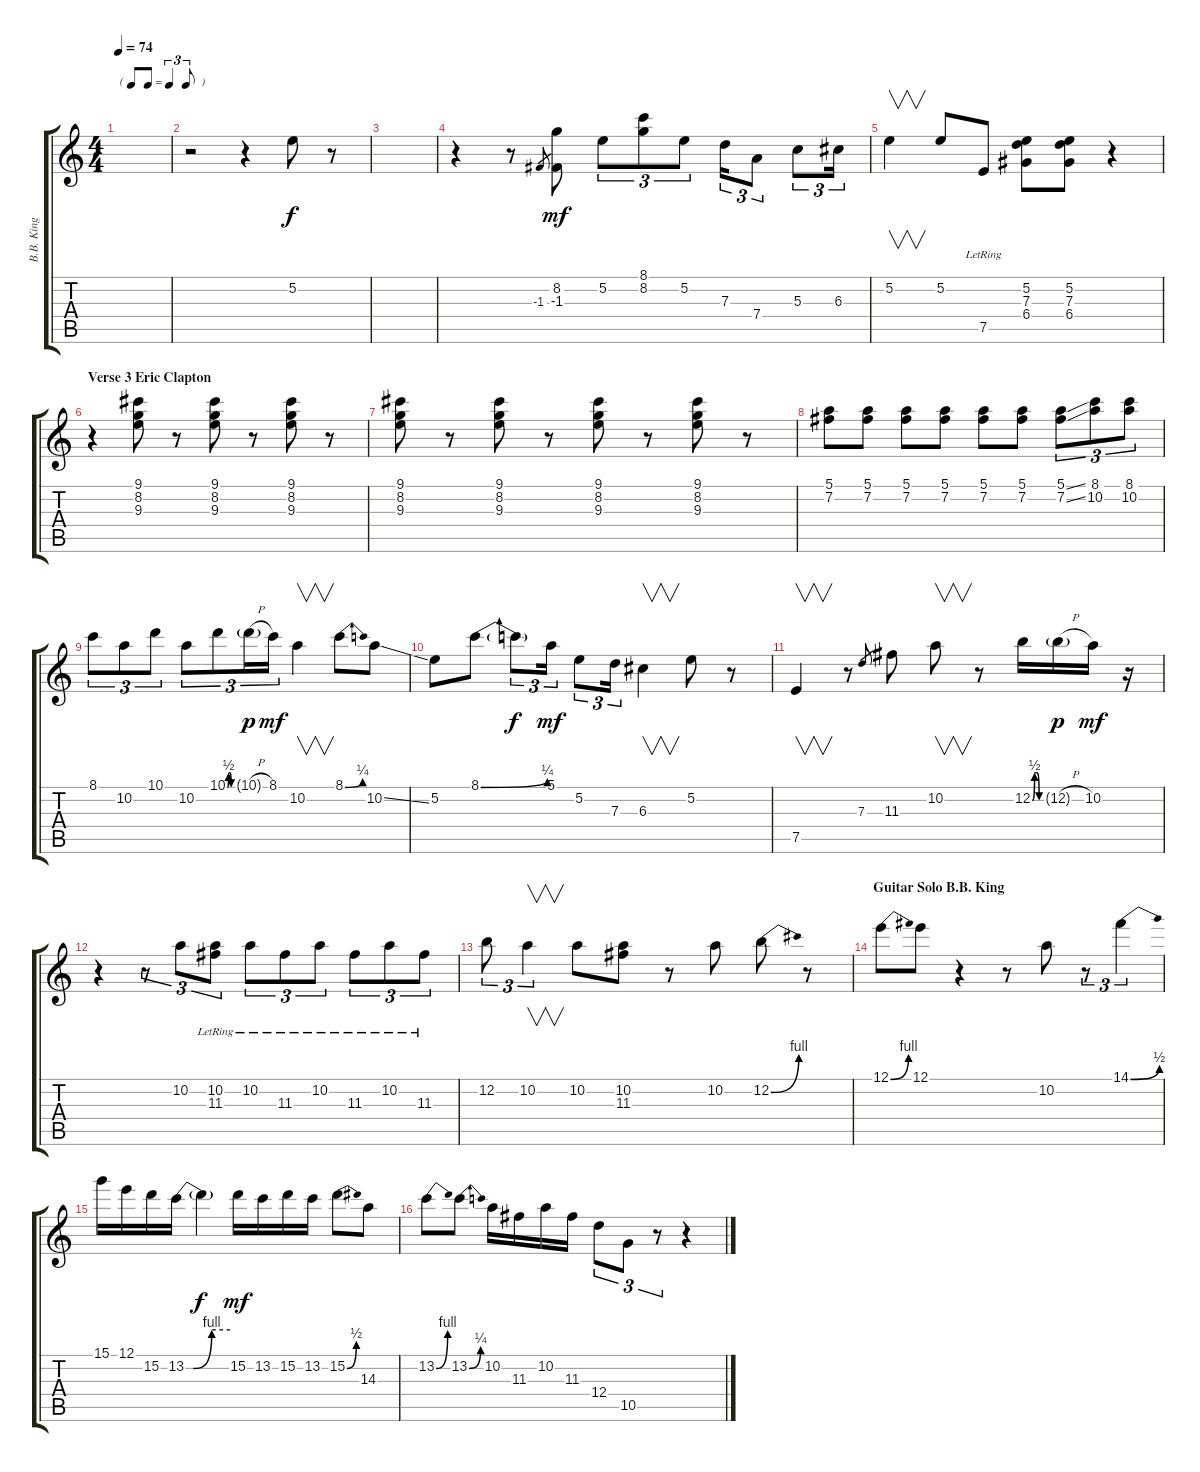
\track ("B.B. King" "B.B. King") {instrument acousticguitarsteel}
\staff {score tabs}
\tuning (E4 B3 G3 D3 A2 E2) {hide}
\ts (4 4)
\tf triplet8th
\tempo 74
\clef g2
\ks c
|
r.2 r.4 5.2.8 r.8 |
|
r.4 r.8 -1.3.8{gr dy f} (8.2 -1.3).8{dy mf} 5.2.8{tu (3 2)} (8.1 8.2).8{tu (3 2)} 5.2.8{tu (3 2)} 7.3.16{tu (3 2)} 7.4.8{tu (3 2)} 5.3.8{tu (3 2)} 6.3.16{tu (3 2)} |
5.2.4{v} 5.2.8 7.5{lr}.8 (5.2 7.3 6.4).8 (5.2 7.3 6.4).8 r.4 |
\section ("" "Verse 3 Eric Clapton")
r.4 (9.1 8.2 9.3).8 r.8 (9.1 8.2 9.3).8 r.8 (9.1 8.2 9.3).8 r.8 |
(9.1 8.2 9.3).8 r.8 (9.1 8.2 9.3).8 r.8 (9.1 8.2 9.3).8 r.8 (9.1 8.2 9.3).8 r.8 |
(5.1 7.2).8 (5.1 7.2).8 (5.1 7.2).8 (5.1 7.2).8 (5.1 7.2).8 (5.1 7.2).8 (5.1{ss} 7.2{ss}).8{tu (3 2)} (8.1 10.2).8{tu (3 2)} (8.1 10.2).8{tu (3 2)} |
8.1.8{tu (3 2)} 10.2.8{tu (3 2)} 10.1.8{tu (3 2)} 10.2.8{tu (3 2)} 10.1{be (custom 0 0 15 2 30 2 45 0 60 0)}.8{tu (3 2)} 10.1{h g}.16{tu (3 2) dy p} 8.1.16{tu (3 2) dy mf} 10.2.4{v} 8.1{be (bend 0 0 60 1)}.8 10.2{ss}.8 |
5.2.8 8.1{be (bend 0 0 60 1)}.8 8.1{t}.8{tu (3 2) dy f} 5.1.16{tu (3 2) dy mf} 5.2.8{tu (3 2)} 7.3.16{tu (3 2)} 6.3.4{v} 5.2.8 r.8 |
7.5.4{v} r.8 7.3.8{gr} 11.3.8 10.2.8{v} r.8 12.2{be (custom 0 0 15 2 30 2 45 0 60 0)}.16 12.2{h g}.16{dy p} 10.2.16{dy mf} r.16 |
r.4 r.8{tu (3 2)} 10.2.8{tu (3 2)} (10.2 11.3{lr}).8{tu (3 2)} 10.2{lr}.8{tu (3 2)} 11.3{lr}.8{tu (3 2)} 10.2{lr}.8{tu (3 2)} 11.3{lr}.8{tu (3 2)} 10.2{lr}.8{tu (3 2)} 11.3{lr}.8{tu (3 2)} |
12.2.8{tu (3 2)} 10.2.4{v tu (3 2)} 10.2.8 (10.2 11.3).8 r.8 10.2.8 12.2{be (bend 0 0 60 4)}.8 r.8 |
\section ("" "Guitar Solo B.B. King")
12.1{be (bend 0 0 60 4)}.8 12.1.8 r.4 r.8 10.2.8 r.8{tu (3 2)} 14.1{be (bend 0 0 60 2)}.4{tu (3 2)} |
15.1.16 12.1.16 15.2.16 13.2{be (custom 0 0 10 0 35 4 60 4)}.16 13.2{t}.4{dy f} 15.2.16{dy mf} 13.2.16 15.2.16 13.2.16 15.2{be (bend 0 0 60 2)}.8 14.3.8 |
13.2{be (bend 0 0 60 4)}.8 13.2{be (bend 0 0 60 1)}.8 10.2.16 11.3.16 10.2.16 11.3.16 12.4.8{tu (3 2)} 10.5.8{tu (3 2)} r.8{tu (3 2)} r.4
